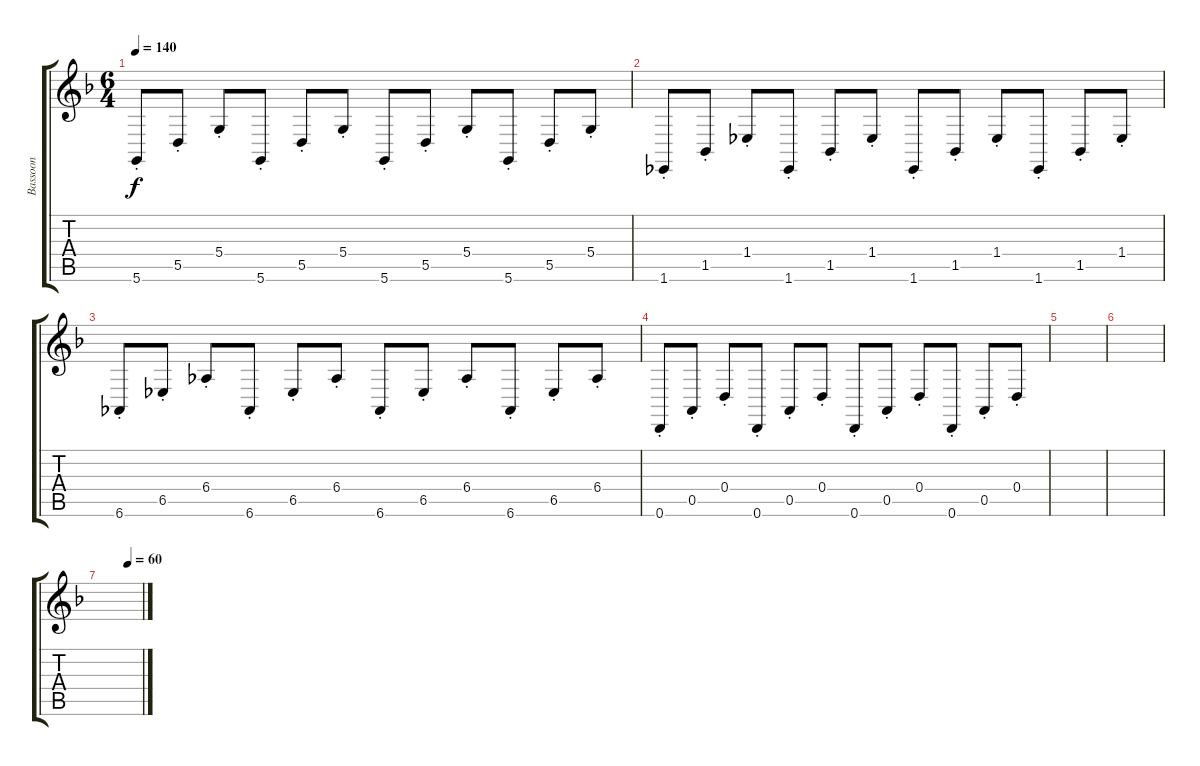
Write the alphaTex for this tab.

\track ("Bassoon" "Bassoon") {instrument oboe}
\staff {score tabs}
\tuning (E4 B3 G3 D3 A2 D2) {hide}
\ts (6 4)
\tempo 140
\clef g2
\ks dminor
5.6{st}.8{dy f} 5.5{st}.8 5.4{st}.8 5.6{st}.8 5.5{st}.8 5.4{st}.8 5.6{st}.8 5.5{st}.8 5.4{st}.8 5.6{st}.8 5.5{st}.8 5.4{st}.8 |
1.6{st}.8 1.5{st}.8 1.4{st}.8 1.6{st}.8 1.5{st}.8 1.4{st}.8 1.6{st}.8 1.5{st}.8 1.4{st}.8 1.6{st}.8 1.5{st}.8 1.4{st}.8 |
6.6{st}.8 6.5{st}.8 6.4{st}.8 6.6{st}.8 6.5{st}.8 6.4{st}.8 6.6{st}.8 6.5{st}.8 6.4{st}.8 6.6{st}.8 6.5{st}.8 6.4{st}.8 |
0.6{st}.8 0.5{st}.8 0.4{st}.8 0.6{st}.8 0.5{st}.8 0.4{st}.8 0.6{st}.8 0.5{st}.8 0.4{st}.8 0.6{st}.8 0.5{st}.8 0.4{st}.8 |
|
|
\tempo (60 0.6666666666666666)
